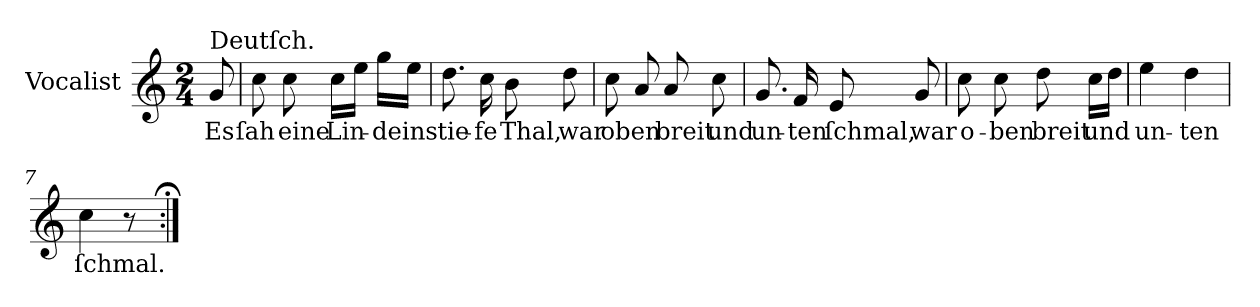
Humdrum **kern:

**kern	**text
*part1	*part1
*staff1	*staff1
*I"Vocalist	*
*k[]	*
*C:	*
*M2/4	*
=	=
!LO:TX:a:t=Deutſch.	!
8g	Es
=1	=1
8cc	ſah
8cc	eine
16ccLL	Lin-
16eeJJ	.
16ggLL	-de
16eeJJ	ins
=2	=2
8.dd	tie-
16cc	-fe
8b	Thal,
8dd	war
=3	=3
8cc	oben
8a	.
8a	breit
8cc	und
=4	=4
8.g	un-
16f	-ten
8e	ſchmal,
8g	war
=5	=5
8cc	o-
8cc	-ben
8dd	breit
16ccLL	und
16ddJJ	.
=6	=6
4ee	un-
4dd	-ten
=7	=7
4cc	ſchmal.
8r	.
=:|!;	=:|!;
*-	*-
